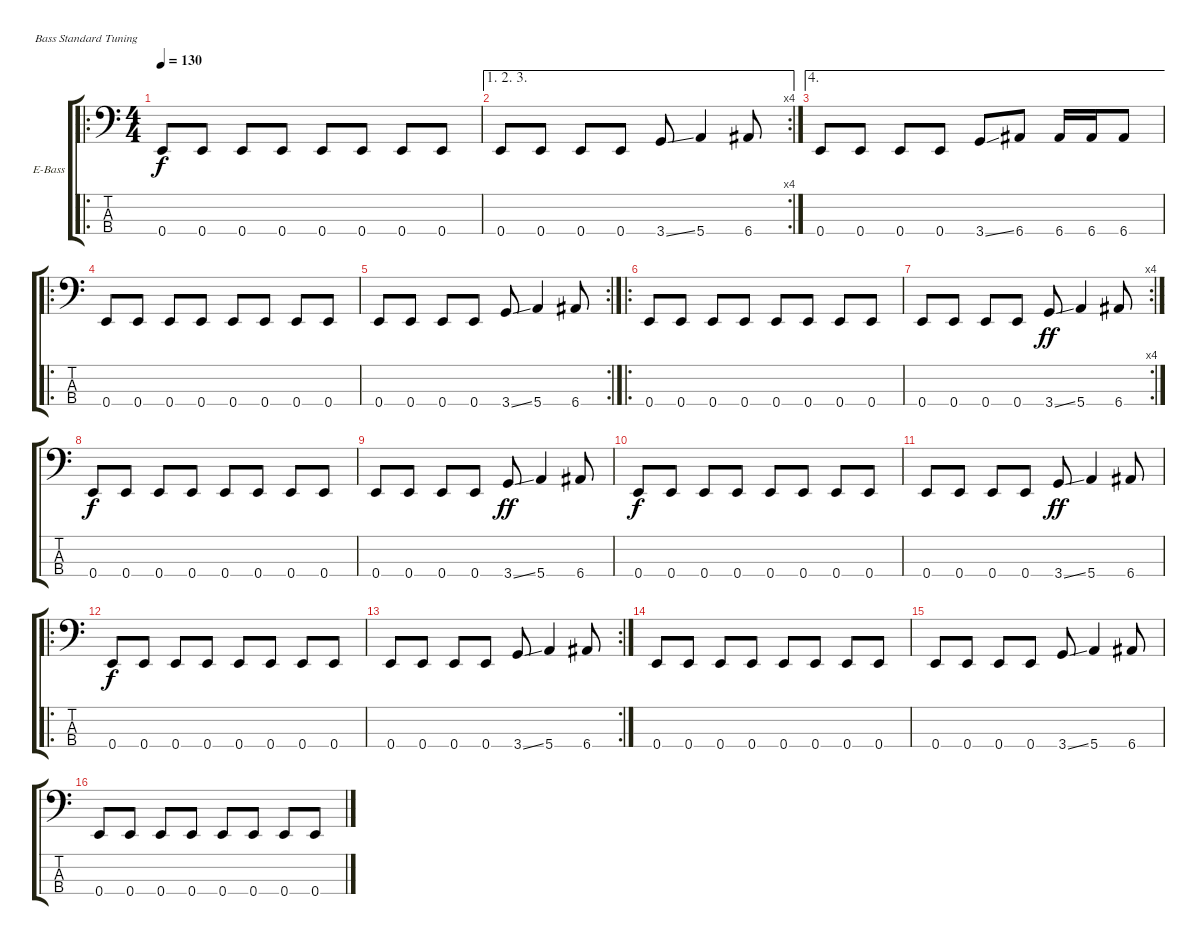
\bracketExtendMode groupsimilarinstruments
\firstSystemTrackNameOrientation horizontal
\otherSystemsTrackNameOrientation horizontal
\track ("Bass guitar" "E-Bass") {instrument electricbassfinger}
\staff {score tabs}
\tuning (G2 D2 A1 E1)
\ro
\ts (4 4)
\tempo 130
\clef f4
\ks c
0.4.8{dy f instrument electricbassfinger} 0.4.8 0.4.8 0.4.8 0.4.8 0.4.8 0.4.8 0.4.8 |
\ae (1 2 3)
\rc 4
0.4.8 0.4.8 0.4.8 0.4.8 3.4{ss}.8 5.4.4 6.4.8 |
\ae 4
0.4.8 0.4.8 0.4.8 0.4.8 3.4{ss}.8 6.4.8 6.4.16 6.4.16 6.4.8 |
\ro
0.4.8 0.4.8 0.4.8 0.4.8 0.4.8 0.4.8 0.4.8 0.4.8 |
\rc 2
0.4.8 0.4.8 0.4.8 0.4.8 3.4{ss}.8 5.4.4 6.4.8 |
\ro
0.4.8 0.4.8 0.4.8 0.4.8 0.4.8 0.4.8 0.4.8 0.4.8 |
\rc 4
0.4.8 0.4.8 0.4.8 0.4.8 3.4{ss}.8{dy ff} 5.4.4 6.4.8 |
0.4.8{dy f} 0.4.8 0.4.8 0.4.8 0.4.8 0.4.8 0.4.8 0.4.8 |
0.4.8 0.4.8 0.4.8 0.4.8 3.4{ss}.8{dy ff} 5.4.4 6.4.8 |
0.4.8{dy f} 0.4.8 0.4.8 0.4.8 0.4.8 0.4.8 0.4.8 0.4.8 |
0.4.8 0.4.8 0.4.8 0.4.8 3.4{ss}.8{dy ff} 5.4.4 6.4.8 |
\ro
0.4.8{dy f} 0.4.8 0.4.8 0.4.8 0.4.8 0.4.8 0.4.8 0.4.8 |
\rc 2
0.4.8 0.4.8 0.4.8 0.4.8 3.4{ss}.8 5.4.4 6.4.8 |
0.4.8 0.4.8 0.4.8 0.4.8 0.4.8 0.4.8 0.4.8 0.4.8 |
0.4.8 0.4.8 0.4.8 0.4.8 3.4{ss}.8 5.4.4 6.4.8 |
0.4.8 0.4.8 0.4.8 0.4.8 0.4.8 0.4.8 0.4.8 0.4.8
